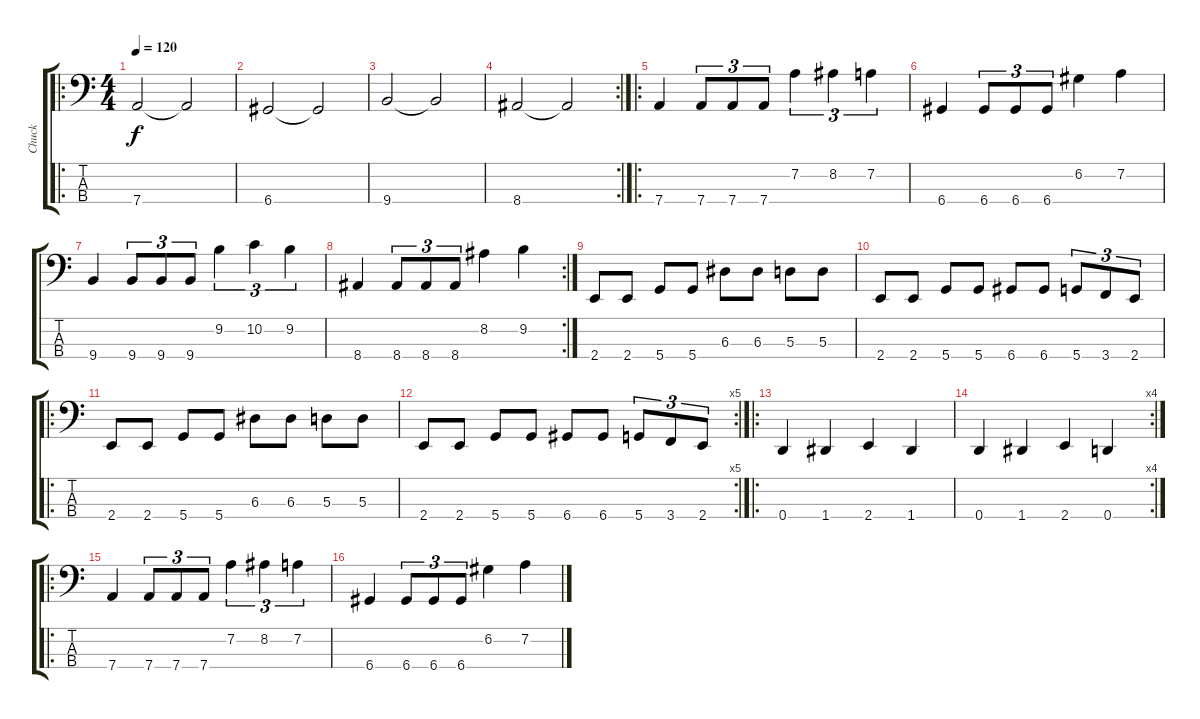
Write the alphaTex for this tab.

\track ("Chuck" "Chuck") {instrument acousticguitarsteel}
\staff {score tabs}
\tuning (G2 D2 A1 D1) {hide}
\ro
\ts (4 4)
\tempo 120
\clef f4
\ks c
7.4.2{dy f instrument acousticguitarsteel} 7.4{t}.2 |
6.4.2 6.4{t}.2 |
9.4.2 9.4{t}.2 |
\rc 2
8.4.2 8.4{t}.2 |
\ro
7.4.4 7.4.8{tu (3 2)} 7.4.8{tu (3 2)} 7.4.8{tu (3 2)} 7.2.4{tu (3 2)} 8.2.4{tu (3 2)} 7.2.4{tu (3 2)} |
6.4.4 6.4.8{tu (3 2)} 6.4.8{tu (3 2)} 6.4.8{tu (3 2)} 6.2.4 7.2.4 |
9.4.4 9.4.8{tu (3 2)} 9.4.8{tu (3 2)} 9.4.8{tu (3 2)} 9.2.4{tu (3 2)} 10.2.4{tu (3 2)} 9.2.4{tu (3 2)} |
\rc 2
8.4.4 8.4.8{tu (3 2)} 8.4.8{tu (3 2)} 8.4.8{tu (3 2)} 8.2.4 9.2.4 |
2.4.8 2.4.8 5.4.8 5.4.8 6.3.8 6.3.8 5.3.8 5.3.8 |
2.4.8 2.4.8 5.4.8 5.4.8 6.4.8 6.4.8 5.4.8{tu (3 2)} 3.4.8{tu (3 2)} 2.4.8{tu (3 2)} |
\ro
2.4.8 2.4.8 5.4.8 5.4.8 6.3.8 6.3.8 5.3.8 5.3.8 |
\rc 5
2.4.8 2.4.8 5.4.8 5.4.8 6.4.8 6.4.8 5.4.8{tu (3 2)} 3.4.8{tu (3 2)} 2.4.8{tu (3 2)} |
\ro
0.4.4 1.4.4 2.4.4 1.4.4 |
\rc 4
0.4.4 1.4.4 2.4.4 0.4.4 |
\ro
7.4.4 7.4.8{tu (3 2)} 7.4.8{tu (3 2)} 7.4.8{tu (3 2)} 7.2.4{tu (3 2)} 8.2.4{tu (3 2)} 7.2.4{tu (3 2)} |
6.4.4 6.4.8{tu (3 2)} 6.4.8{tu (3 2)} 6.4.8{tu (3 2)} 6.2.4 7.2.4
